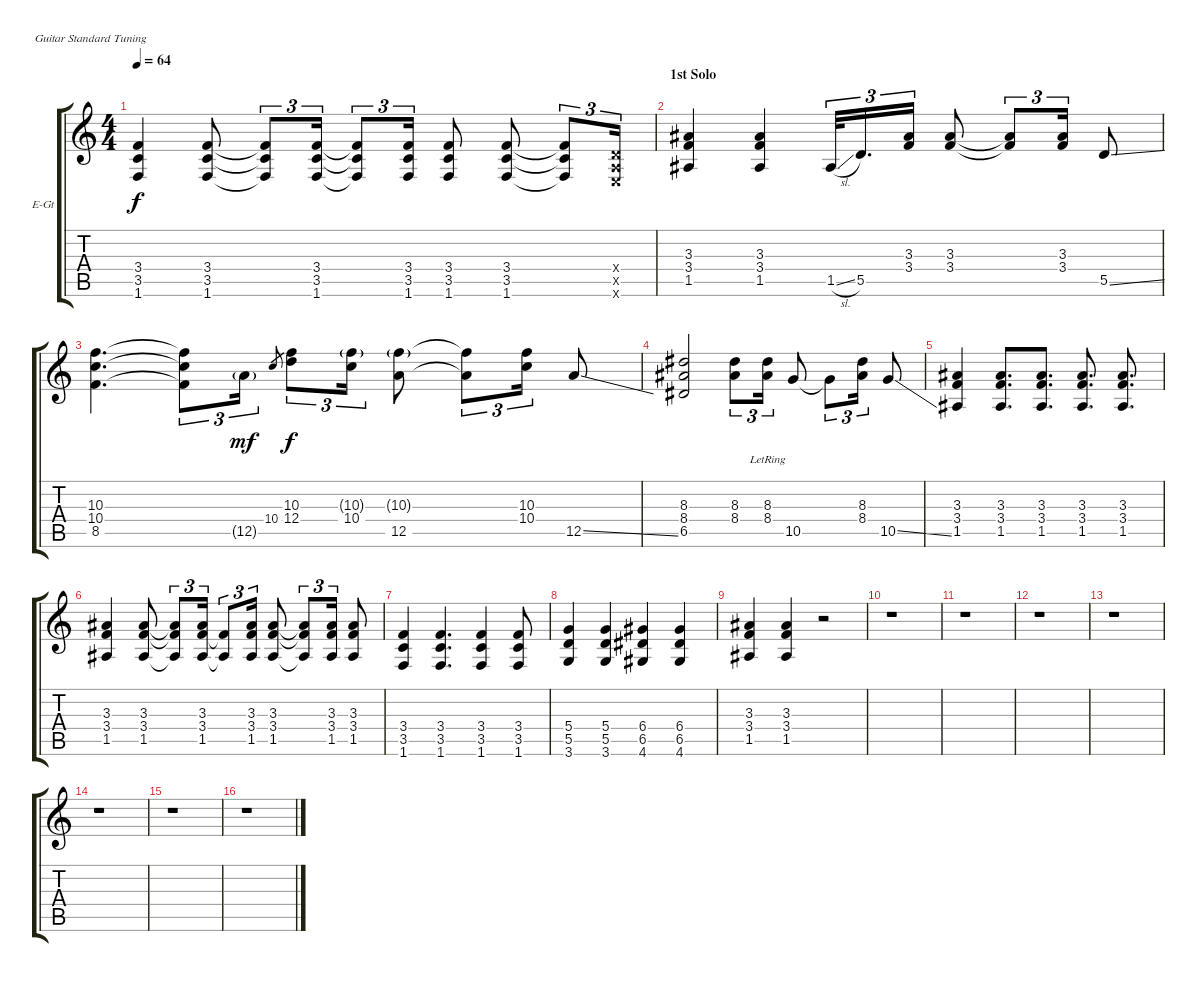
\bracketExtendMode groupsimilarinstruments
\firstSystemTrackNameOrientation horizontal
\otherSystemsTrackNameOrientation horizontal
\track ("Guitar 1 - rhythm" "E-Gt") {instrument overdrivenguitar}
\staff {score tabs}
\tuning (E4 B3 G3 D3 A2 E2)
\ts (4 4)
\tempo 64
\clef g2
\ks c
(3.4 3.5 1.6).4{dy f} (3.4 3.5 1.6).8 (3.4{t} 3.5{t} 1.6{t}).8{tu (3 2)} (3.4 3.5 1.6).16{tu (3 2)} (3.4{t} 3.5{t} 1.6{t}).8{tu (3 2)} (3.4 3.5 1.6).16{tu (3 2)} (3.4 3.5 1.6).8 (3.4 3.5 1.6).8 (3.4{t} 3.5{t} 1.6{t}).8{tu (3 2)} (0.4{x} 0.5{x} 0.6{x}).16{tu (3 2)} |
\section ("" "1st Solo")
(3.3 3.4 1.5).4 (3.3 3.4 1.5).4 1.5{sl}.32{tu (3 2)} 5.5.16{d tu (3 2)} (3.3 3.4).16{tu (3 2)} (3.3 3.4).8 (3.3{t} 3.4{t}).8{tu (3 2)} (3.3 3.4).16{tu (3 2)} 5.5{ss}.8 |
(10.3 10.4 8.5).4{d} (10.3{t} 10.4{t} 8.5{t}).8{tu (3 2)} 12.5{g}.16{tu (3 2) dy mf} 10.4.8{gr} (10.3 12.4).8{tu (3 2) dy f} (10.3{g} 10.4).16{tu (3 2)} (10.3{g} 12.5).8 (10.3{t} 12.5{t}).8{tu (3 2)} (10.3 10.4).16{tu (3 2)} 12.5{ss}.8 |
(8.3 8.4 6.5).2 (8.3 8.4).8{tu (3 2)} (8.3{lr} 8.4{lr}).16{tu (3 2)} 10.5.8 10.5{t}.8{tu (3 2)} (8.3 8.4).16{tu (3 2)} 10.5{ss}.8 |
(3.3 3.4 1.5).4 (3.3 3.4 1.5).8{d} (3.3 3.4 1.5).8{d} (3.3 3.4 1.5).8{d} (3.3 3.4 1.5).8{d} |
(3.3 3.4 1.5).4 (3.3 3.4 1.5).8 (3.3{t} 3.4{t} 1.5{t}).8{tu (3 2)} (3.3 3.4 1.5).16{tu (3 2)} (3.4{t} 1.5{t}).8{tu (3 2)} (3.3 3.4 1.5).16{tu (3 2)} (3.3 3.4 1.5).8 (3.3{t} 3.4{t} 1.5{t}).8{tu (3 2)} (3.3 3.4 1.5).16{tu (3 2)} (3.3 3.4 1.5).8 |
(3.4 3.5 1.6).4 (3.4 3.5 1.6).4{d} (3.4 3.5 1.6).4 (3.4 3.5 1.6).8 |
(5.4 5.5 3.6).4 (5.4 5.5 3.6).4 (6.4 6.5 4.6).4 (6.4 6.5 4.6).4 |
(3.3 3.4 1.5).4 (3.3 3.4 1.5).4 r.2 |
r.1 |
r.1 |
r.1 |
r.1 |
r.1 |
r.1 |
r.1
